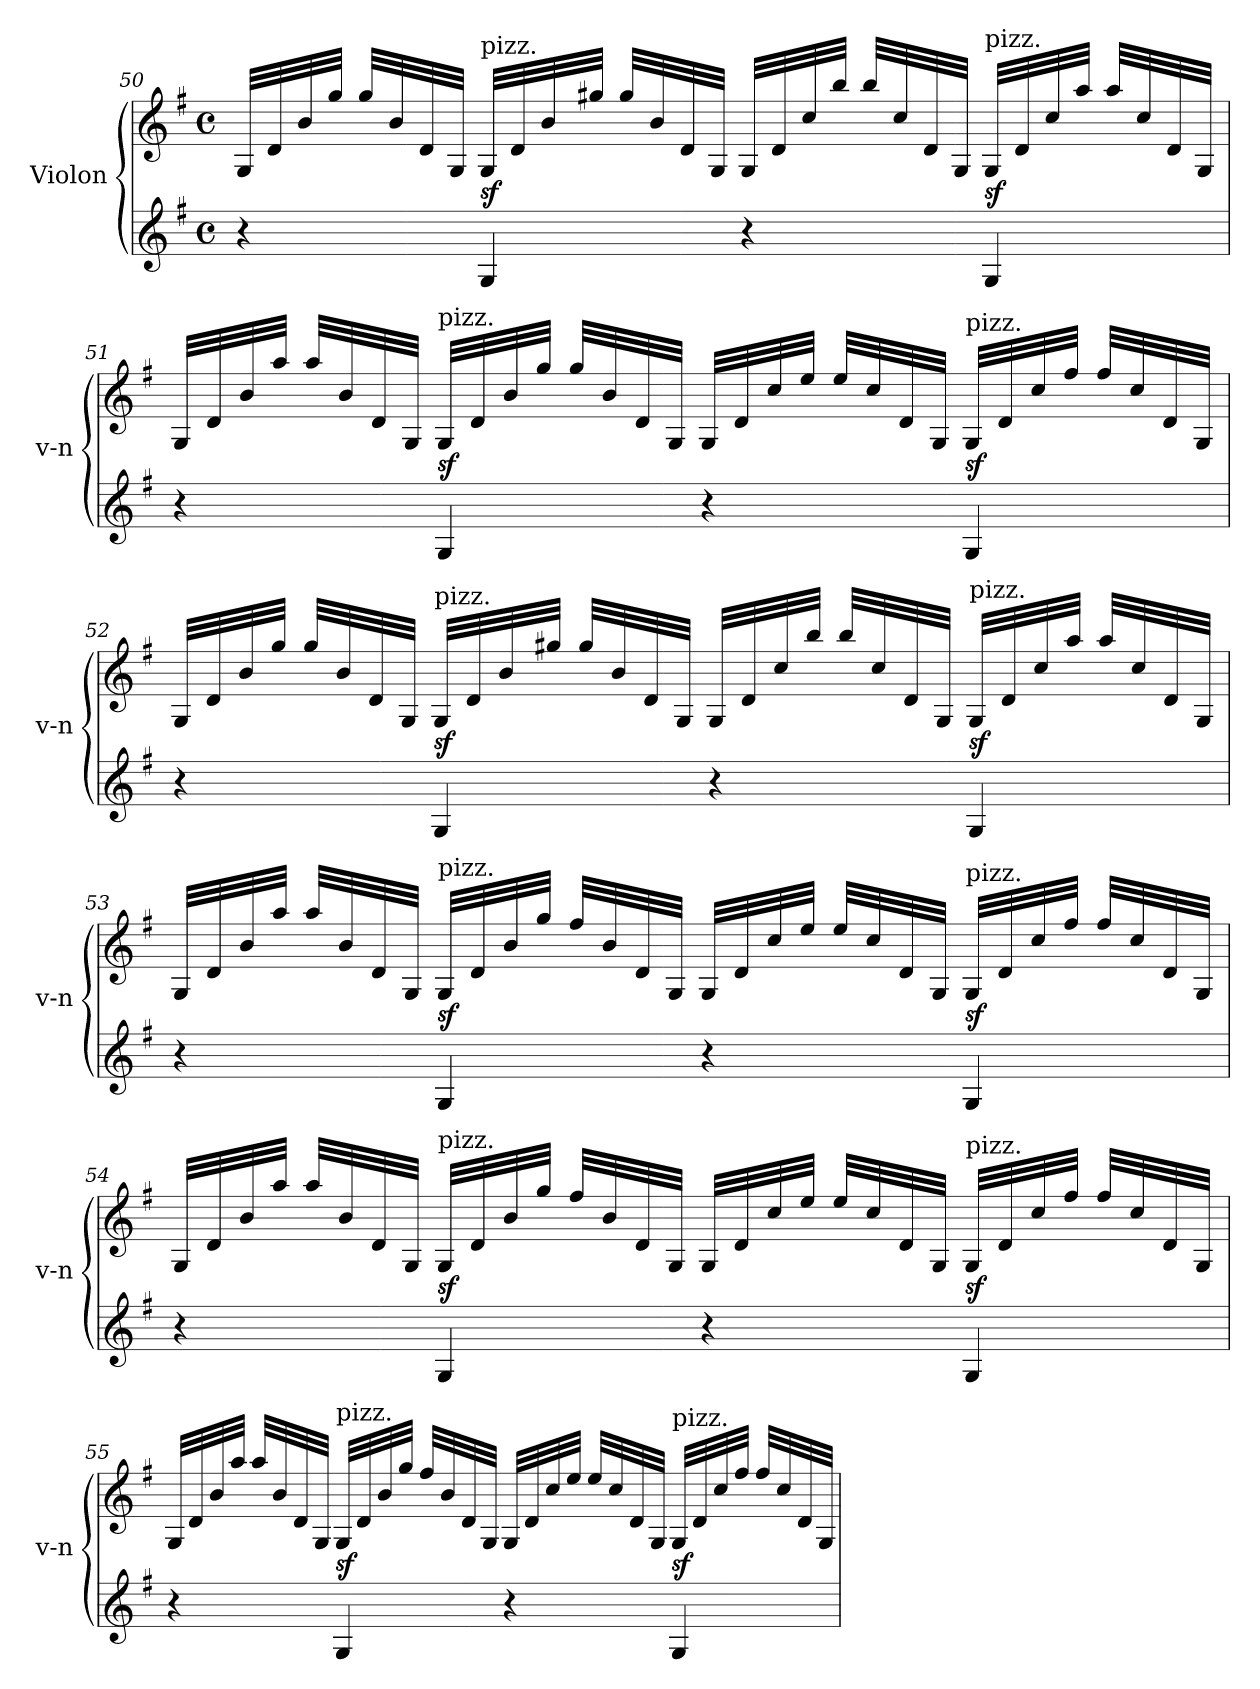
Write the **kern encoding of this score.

**kern	**kern	**dynam
*part1	*part1	*part1
*staff2	*staff1	*staff1/2
*I"Violon	*	*
*I'v-n	*	*
*clefG2	*clefG2	*
*k[f#]	*k[f#]	*
*M4/4	*M4/4	*
*met(c)	*met(c)	*
=50	=50	=50
4r	32G/LLL	.
.	32d/	.
.	32b/	.
.	32gg/JJJ	.
.	32gg/LLL	.
.	32b/	.
.	32d/	.
.	32G/JJJ	.
!	!LO:TX:a:t=pizz.	!
4G/	32G/LLL	sf
.	32d/	.
.	32b/	.
.	32gg#X/JJJ	.
.	32gg#/LLL	.
.	32b/	.
.	32d/	.
.	32G/JJJ	.
4r	32G/LLL	.
.	32d/	.
.	32cc/	.
.	32bb/JJJ	.
.	32bb/LLL	.
.	32cc/	.
.	32d/	.
.	32G/JJJ	.
!	!LO:TX:a:t=pizz.	!
4G/	32G/LLL	sf
.	32d/	.
.	32cc/	.
.	32aa/JJJ	.
.	32aa/LLL	.
.	32cc/	.
.	32d/	.
.	32G/JJJ	.
=51	=51	=51
4r	32G/LLL	.
.	32d/	.
.	32b/	.
.	32aa/JJJ	.
.	32aa/LLL	.
.	32b/	.
.	32d/	.
.	32G/JJJ	.
!	!LO:TX:a:t=pizz.	!
4G/	32G/LLL	sf
.	32d/	.
.	32b/	.
.	32gg/JJJ	.
.	32gg/LLL	.
.	32b/	.
.	32d/	.
.	32G/JJJ	.
4r	32G/LLL	.
.	32d/	.
.	32cc/	.
.	32ee/JJJ	.
.	32ee/LLL	.
.	32cc/	.
.	32d/	.
.	32G/JJJ	.
!	!LO:TX:a:t=pizz.	!
4G/	32G/LLL	sf
.	32d/	.
.	32cc/	.
.	32ff#/JJJ	.
.	32ff#/LLL	.
.	32cc/	.
.	32d/	.
.	32G/JJJ	.
=52	=52	=52
4r	32G/LLL	.
.	32d/	.
.	32b/	.
.	32gg/JJJ	.
.	32gg/LLL	.
.	32b/	.
.	32d/	.
.	32G/JJJ	.
!	!LO:TX:a:t=pizz.	!
4G/	32G/LLL	sf
.	32d/	.
.	32b/	.
.	32gg#X/JJJ	.
.	32gg#/LLL	.
.	32b/	.
.	32d/	.
.	32G/JJJ	.
4r	32G/LLL	.
.	32d/	.
.	32cc/	.
.	32bb/JJJ	.
.	32bb/LLL	.
.	32cc/	.
.	32d/	.
.	32G/JJJ	.
!	!LO:TX:a:t=pizz.	!
4G/	32G/LLL	sf
.	32d/	.
.	32cc/	.
.	32aa/JJJ	.
.	32aa/LLL	.
.	32cc/	.
.	32d/	.
.	32G/JJJ	.
=53	=53	=53
4r	32G/LLL	.
.	32d/	.
.	32b/	.
.	32aa/JJJ	.
.	32aa/LLL	.
.	32b/	.
.	32d/	.
.	32G/JJJ	.
!	!LO:TX:a:t=pizz.	!
4G/	32G/LLL	sf
.	32d/	.
.	32b/	.
.	32gg/JJJ	.
.	32ff#/LLL	.
.	32b/	.
.	32d/	.
.	32G/JJJ	.
4r	32G/LLL	.
.	32d/	.
.	32cc/	.
.	32ee/JJJ	.
.	32ee/LLL	.
.	32cc/	.
.	32d/	.
.	32G/JJJ	.
!	!LO:TX:a:t=pizz.	!
4G/	32G/LLL	sf
.	32d/	.
.	32cc/	.
.	32ff#/JJJ	.
.	32ff#/LLL	.
.	32cc/	.
.	32d/	.
.	32G/JJJ	.
=54	=54	=54
4r	32G/LLL	.
.	32d/	.
.	32b/	.
.	32aa/JJJ	.
.	32aa/LLL	.
.	32b/	.
.	32d/	.
.	32G/JJJ	.
!	!LO:TX:a:t=pizz.	!
4G/	32G/LLL	sf
.	32d/	.
.	32b/	.
.	32gg/JJJ	.
.	32ff#/LLL	.
.	32b/	.
.	32d/	.
.	32G/JJJ	.
4r	32G/LLL	.
.	32d/	.
.	32cc/	.
.	32ee/JJJ	.
.	32ee/LLL	.
.	32cc/	.
.	32d/	.
.	32G/JJJ	.
!	!LO:TX:a:t=pizz.	!
4G/	32G/LLL	sf
.	32d/	.
.	32cc/	.
.	32ff#/JJJ	.
.	32ff#/LLL	.
.	32cc/	.
.	32d/	.
.	32G/JJJ	.
=55	=55	=55
4r	32G/LLL	.
.	32d/	.
.	32b/	.
.	32aa/JJJ	.
.	32aa/LLL	.
.	32b/	.
.	32d/	.
.	32G/JJJ	.
!	!LO:TX:a:t=pizz.	!
4G/	32G/LLL	sf
.	32d/	.
.	32b/	.
.	32gg/JJJ	.
.	32ff#/LLL	.
.	32b/	.
.	32d/	.
.	32G/JJJ	.
4r	32G/LLL	.
.	32d/	.
.	32cc/	.
.	32ee/JJJ	.
.	32ee/LLL	.
.	32cc/	.
.	32d/	.
.	32G/JJJ	.
!	!LO:TX:a:t=pizz.	!
4G/	32G/LLL	sf
.	32d/	.
.	32cc/	.
.	32ff#/JJJ	.
.	32ff#/LLL	.
.	32cc/	.
.	32d/	.
.	32G/JJJ	.
=	=	=
*-	*-	*-
